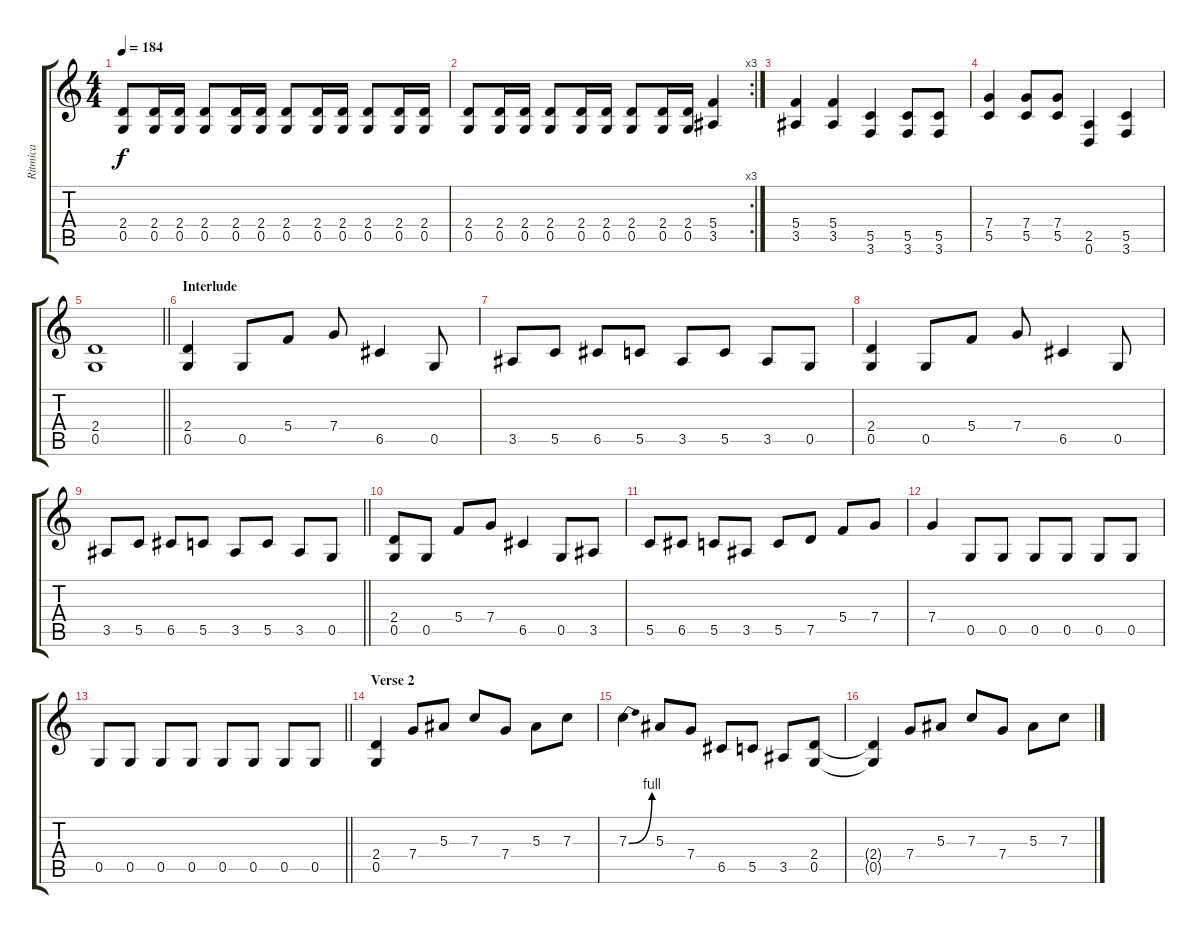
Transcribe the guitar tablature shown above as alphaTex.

\track ("Ritmica" "Ritmica") {instrument distortionguitar}
\staff {score tabs}
\tuning (D4 A3 F3 C3 G2 D2) {hide}
\ts (4 4)
\tempo 184
\clef g2
\ks c
(2.4 0.5).8{dy f} (2.4 0.5).16 (2.4 0.5).16 (2.4 0.5).8 (2.4 0.5).16 (2.4 0.5).16 (2.4 0.5).8 (2.4 0.5).16 (2.4 0.5).16 (2.4 0.5).8 (2.4 0.5).16 (2.4 0.5).16 |
\rc 3
(2.4 0.5).8 (2.4 0.5).16 (2.4 0.5).16 (2.4 0.5).8 (2.4 0.5).16 (2.4 0.5).16 (2.4 0.5).8 (2.4 0.5).16 (2.4 0.5).16 (5.4 3.5).4 |
(5.4 3.5).4 (5.4 3.5).4 (5.5 3.6).4 (5.5 3.6).8 (5.5 3.6).8 |
(7.4 5.5).4 (7.4 5.5).8 (7.4 5.5).8 (2.5 0.6).4 (5.5 3.6).4 |
\barLineRight lightlight
(2.4 0.5).1 |
\section ("" "Interlude")
(2.4 0.5).4 0.5.8 5.4.8 7.4.8 6.5.4 0.5.8 |
3.5.8 5.5.8 6.5.8 5.5.8 3.5.8 5.5.8 3.5.8 0.5.8 |
(2.4 0.5).4 0.5.8 5.4.8 7.4.8 6.5.4 0.5.8 |
\barLineRight lightlight
3.5.8 5.5.8 6.5.8 5.5.8 3.5.8 5.5.8 3.5.8 0.5.8 |
(2.4 0.5).8 0.5.8 5.4.8 7.4.8 6.5.4 0.5.8 3.5.8 |
5.5.8 6.5.8 5.5.8 3.5.8 5.5.8 7.5.8 5.4.8 7.4.8 |
7.4.4 0.5.8 0.5.8 0.5.8 0.5.8 0.5.8 0.5.8 |
\barLineRight lightlight
0.5.8 0.5.8 0.5.8 0.5.8 0.5.8 0.5.8 0.5.8 0.5.8 |
\section ("" "Verse 2")
(2.4 0.5).4 7.4.8 5.3.8 7.3.8 7.4.8 5.3.8 7.3.8 |
7.3{be (bend 0 0 60 4)}.4 5.3.8 7.4.8 6.5.8 5.5.8 3.5.8 (2.4 0.5).8 |
(2.4{t} 0.5{t}).4 7.4.8 5.3.8 7.3.8 7.4.8 5.3.8 7.3.8
